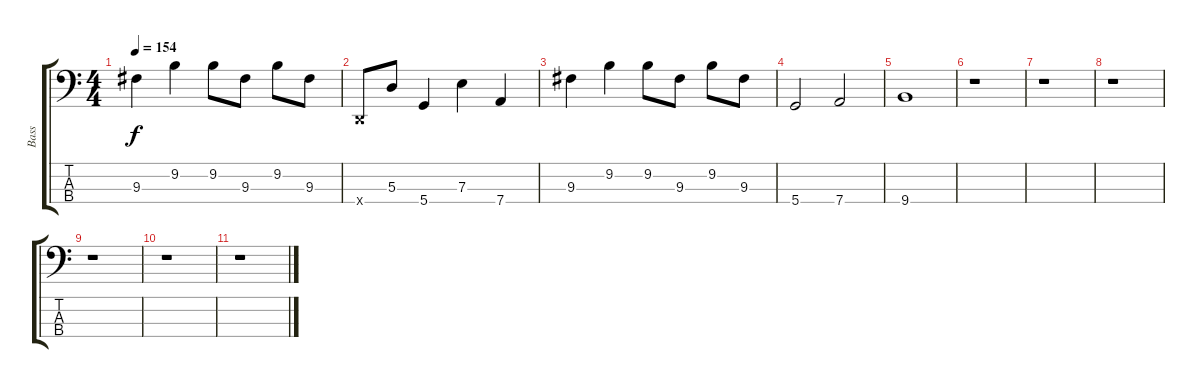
\track ("Bass" "Bass") {instrument electricbassfinger}
\staff {score tabs}
\tuning (G2 D2 A1 D1) {hide}
\ts (4 4)
\tempo 154
\clef f4
\ks c
9.3.4{dy f} 9.2.4 9.2.8 9.3.8 9.2.8 9.3.8 |
0.4{x}.8 5.3.8 5.4.4 7.3.4 7.4.4 |
9.3.4 9.2.4 9.2.8 9.3.8 9.2.8 9.3.8 |
5.4.2 7.4.2 |
9.4.1 |
r.1 |
r.1 |
r.1 |
r.1 |
r.1 |
r.1
